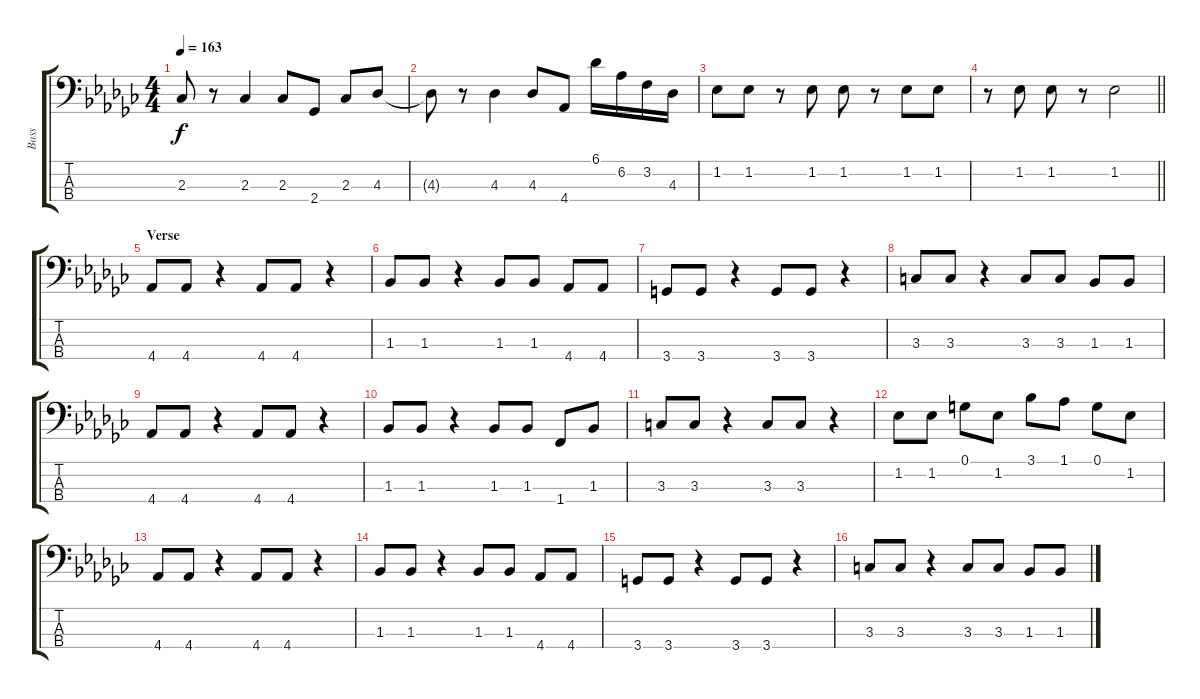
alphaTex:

\track ("Bass" "Bass") {instrument electricbassfinger}
\staff {score tabs}
\tuning (G2 D2 A1 E1) {hide}
\ts (4 4)
\tempo 163
\clef f4
\ks gb
2.3.8{dy f} r.8 2.3.4 2.3.8 2.4.8 2.3.8 4.3.8 |
4.3{t}.8 r.8 4.3.4 4.3.8 4.4.8 6.1.16 6.2.16 3.2.16 4.3.16 |
1.2.8 1.2.8 r.8 1.2.8 1.2.8 r.8 1.2.8 1.2.8 |
\barLineRight lightlight
r.8 1.2.8 1.2.8 r.8 1.2.2 |
\section ("" "Verse")
4.4.8 4.4.8 r.4 4.4.8 4.4.8 r.4 |
1.3.8 1.3.8 r.4 1.3.8 1.3.8 4.4.8 4.4.8 |
3.4.8 3.4.8 r.4 3.4.8 3.4.8 r.4 |
3.3.8 3.3.8 r.4 3.3.8 3.3.8 1.3.8 1.3.8 |
4.4.8 4.4.8 r.4 4.4.8 4.4.8 r.4 |
1.3.8 1.3.8 r.4 1.3.8 1.3.8 1.4.8 1.3.8 |
3.3.8 3.3.8 r.4 3.3.8 3.3.8 r.4 |
1.2.8 1.2.8 0.1.8 1.2.8 3.1.8 1.1.8 0.1.8 1.2.8 |
4.4.8 4.4.8 r.4 4.4.8 4.4.8 r.4 |
1.3.8 1.3.8 r.4 1.3.8 1.3.8 4.4.8 4.4.8 |
3.4.8 3.4.8 r.4 3.4.8 3.4.8 r.4 |
3.3.8 3.3.8 r.4 3.3.8 3.3.8 1.3.8 1.3.8
